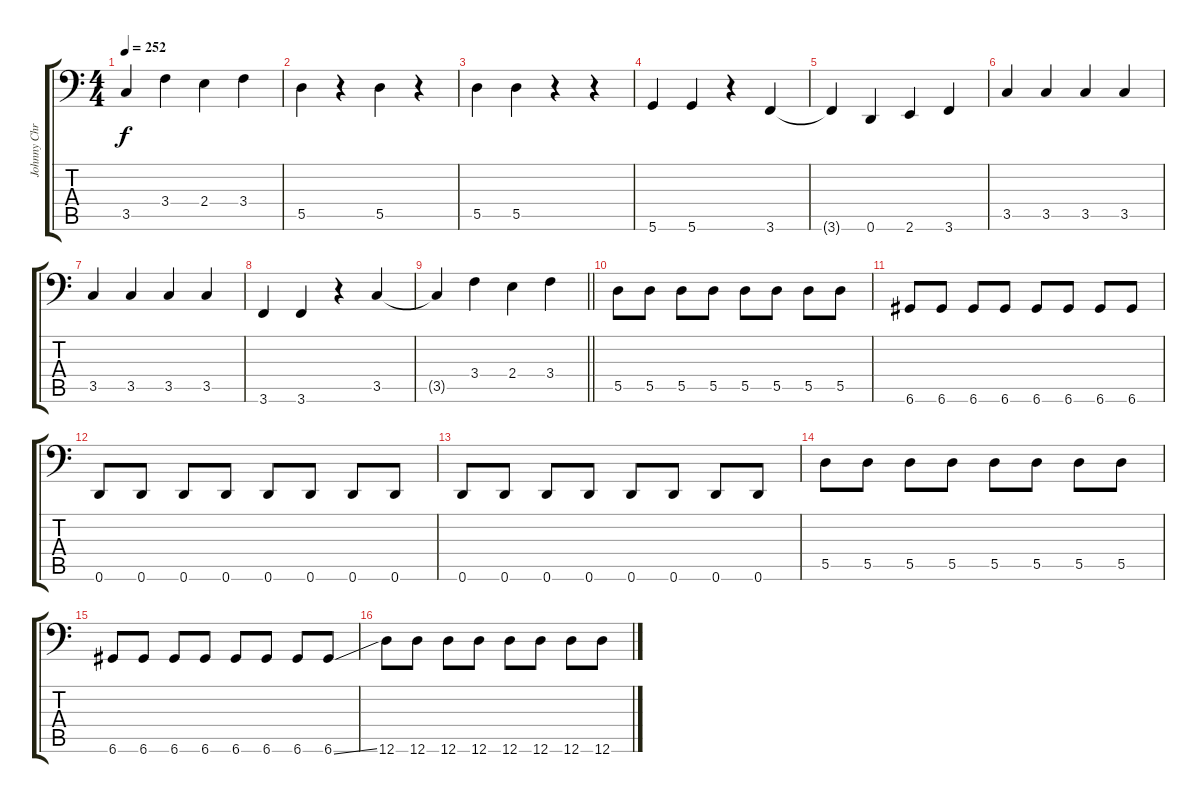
\track ("Johnny Christ" "Johnny Chr") {instrument electricbasspick}
\staff {score tabs}
\tuning (E3 B2 G2 D2 A1 D1) {hide}
\ts (4 4)
\tempo 252
\clef f4
\ks c
3.5{t}.4{dy f} 3.4.4 2.4.4 3.4.4 |
5.5.4 r.4 5.5.4 r.4 |
5.5.4 5.5.4 r.4 r.4 |
5.6.4 5.6.4 r.4 3.6.4 |
3.6{t}.4 0.6.4 2.6.4 3.6.4 |
3.5.4 3.5.4 3.5.4 3.5.4 |
3.5.4 3.5.4 3.5.4 3.5.4 |
3.6.4 3.6.4 r.4 3.5.4 |
\barLineRight lightlight
3.5{t}.4 3.4.4 2.4.4 3.4.4 |
5.5.8 5.5.8 5.5.8 5.5.8 5.5.8 5.5.8 5.5.8 5.5.8 |
6.6.8 6.6.8 6.6.8 6.6.8 6.6.8 6.6.8 6.6.8 6.6.8 |
0.6.8 0.6.8 0.6.8 0.6.8 0.6.8 0.6.8 0.6.8 0.6.8 |
0.6.8 0.6.8 0.6.8 0.6.8 0.6.8 0.6.8 0.6.8 0.6.8 |
5.5.8 5.5.8 5.5.8 5.5.8 5.5.8 5.5.8 5.5.8 5.5.8 |
6.6.8 6.6.8 6.6.8 6.6.8 6.6.8 6.6.8 6.6.8 6.6{ss}.8 |
12.6.8 12.6.8 12.6.8 12.6.8 12.6.8 12.6.8 12.6.8 12.6.8
